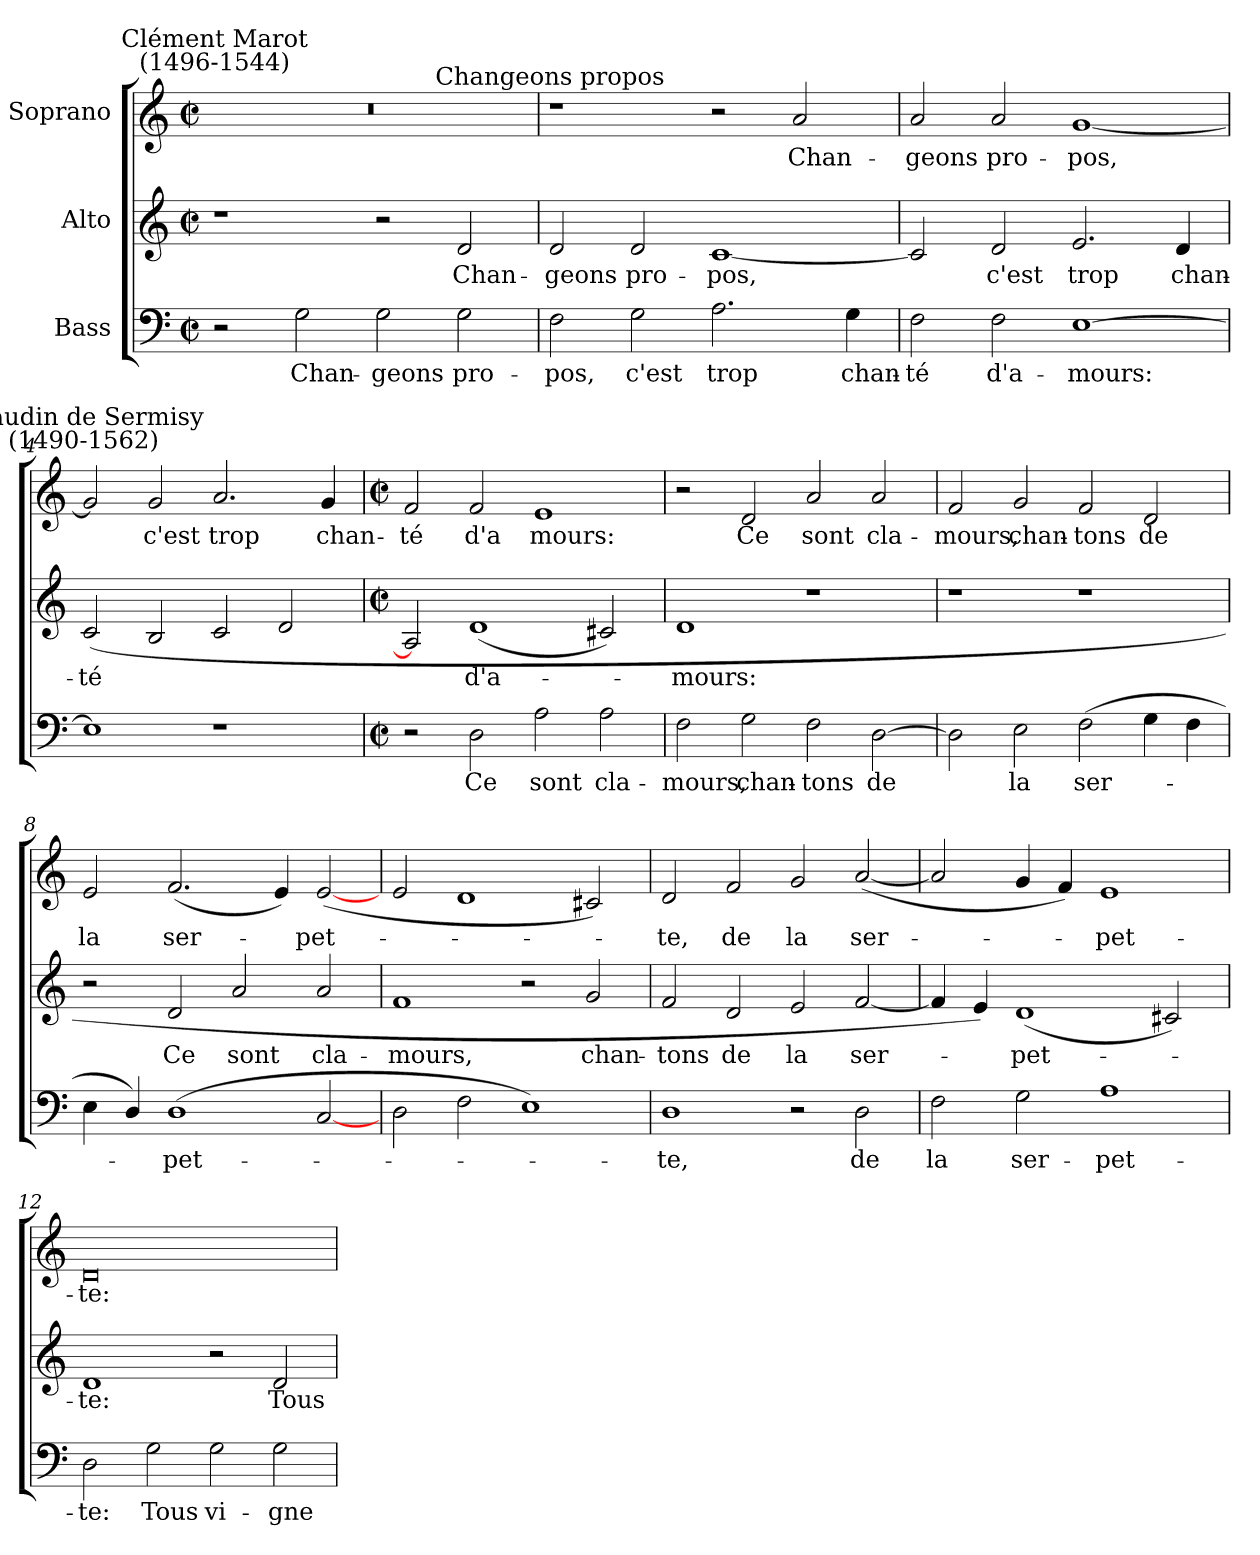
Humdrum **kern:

**kern	**text	**kern	**text	**kern	**text
*part3	*part3	*part2	*part2	*part1	*part1
*staff3	*staff3	*staff2	*staff2	*staff1	*staff1
*I"Bass	*	*I"Alto	*	*I"Soprano	*
*clefF4	*	*clefG2	*	*clefG2	*
*k[]	*	*k[]	*	*k[]	*
*C:	*	*C:	*	*C:	*
*M4/2	*	*M4/2	*	*M4/2	*
*met(c|)	*	*met(c|)	*	*met(c|)	*
=1	=1	=1	=1	=1	=1
!	!	!	!	!LO:TX:a:cj:t=Clément Marot\n(1496-1544)	!
2r	.	1r	.	0r	.
!	!LO:LY:b	!	!	!	!
2G	Chan-	.	.	.	.
!	!LO:LY:b	!	!	!	!
2G	-geons	2r	.	.	.
!	!LO:LY:b	!	!LO:LY:b	!	!
2G	pro-	2d	Chan-	.	.
=2	=2	=2	=2	=2	=2
!	!	!	!	!LO:TX:a:cj:t=Changeons propos	!
!	!LO:LY:b	!	!LO:LY:b	!	!
2F	-pos,	2d	-geons	1r	.
!	!LO:LY:b	!	!LO:LY:b	!	!
2G	c'est	2d	pro-	.	.
!	!LO:LY:b	!	!LO:LY:b	!	!
2.A	trop	[1c	-pos,	2r	.
!	!	!	!	!	!LO:LY:b
.	.	.	.	2a	Chan-
!	!LO:LY:b	!	!	!	!
4G	chan-	.	.	.	.
=3	=3	=3	=3	=3	=3
!	!LO:LY:b	!	!	!	!LO:LY:b
2F	-té	2c]	.	2a	-geons
!	!LO:LY:b	!	!LO:LY:b	!	!LO:LY:b
2F	d'a-	2d	c'est	2a	pro-
!	!LO:LY:b	!	!LO:LY:b	!	!LO:LY:b
[1E	-mours:	2.e	trop	[1g	-pos,
!	!	!	!LO:LY:b	!	!
.	.	4d	chan-	.	.
=4	=4	=4	=4	=4	=4
!	!	!	!	!LO:TX:a:cj:t=Claudin de Sermisy\n(1490-1562)	!
!	!	!	!LO:LY:b	!	!
1E]	.	(<2c	-té	2g]	.
!	!	!	!	!	!LO:LY:b
.	.	2B	.	2g	c'est
!	!	!	!	!	!LO:LY:b
1r	.	2c	.	2.a	trop
.	.	2d	.	.	.
!	!	!	!	!	!LO:LY:b
.	.	.	.	4g	chan-
!!LO:LB:g=z
=5	=5	=5	=5	=5	=5
*M4/2	*	*M4/2	*	*M4/2	*
*met(c|)	*	*met(c|)	*	*met(c|)	*
!	!	!	!	!	!LO:LY:b
2r	.	2A]	.	2f	-té
!	!LO:LY:b	!	!LO:LY:b	!	!LO:LY:b
2D	Ce	(<1d	d'a-	2f	d'a
!	!LO:LY:b	!	!	!	!LO:LY:b
2A	sont	.	.	1e	mours:
!	!LO:LY:b	!	!	!	!
2A	cla-	2c#X)	.	.	.
=6	=6	=6	=6	=6	=6
!	!LO:LY:b	!	!LO:LY:b	!	!
2F	-mours,	1d	mours:	2r	.
!	!LO:LY:b	!	!	!	!LO:LY:b
2G	chan-	.	.	2d	Ce
!	!LO:LY:b	!	!	!	!LO:LY:b
2F	-tons	1r	.	2a	sont
!	!LO:LY:b	!	!	!	!LO:LY:b
[2D	de	.	.	2a	cla-
=7	=7	=7	=7	=7	=7
!	!	!	!	!	!LO:LY:b
2D]	.	1r	.	2f	-mours,
!	!LO:LY:b	!	!	!	!LO:LY:b
2E	la	.	.	2g	chan-
!	!LO:LY:b	!	!	!	!LO:LY:b
(>2F	ser-	1r	.	2f	-tons
!	!	!	!	!	!LO:LY:b
4G	.	.	.	2d	de
4F	.	.	.	.	.
=8	=8	=8	=8	=8	=8
!	!	!	!	!	!LO:LY:b
4E	.	2r	.	2e	la
4D/)	.	.	.	.	.
!	!LO:LY:b	!	!LO:LY:b	!	!LO:LY:b
(>1D	pet-	2d	Ce	(<2.f	ser-
!	!	!	!LO:LY:b	!	!
.	.	2a	sont	.	.
.	.	.	.	4e)	.
!	!	!	!LO:LY:b	!	!LO:LY:b
[2C/	.	2a	cla-	(<[2e	pet-
=9	=9	=9	=9	=9	=9
!	!	!	!LO:LY:b	!	!
2D	.	1f	-mours,	2e	.
2F	.	.	.	1d	.
1E)	.	2r	.	.	.
!	!	!	!LO:LY:b	!	!
.	.	2g	chan-	2c#X)	.
!!LO:LB:g=z
=10	=10	=10	=10	=10	=10
!	!LO:LY:b	!	!LO:LY:b	!	!LO:LY:b
1D	te,	2f	-tons	2d	te,
!	!	!	!LO:LY:b	!	!LO:LY:b
.	.	2d	de	2f	de
!	!	!	!LO:LY:b	!	!LO:LY:b
2r	.	2e	la	2g	la
!	!LO:LY:b	!	!LO:LY:b	!	!LO:LY:b
2D	de	[2f	ser-	(<[2a	ser-
=11	=11	=11	=11	=11	=11
!	!LO:LY:b	!	!	!	!
2F	la	4f]	.	2a]	.
.	.	4e)	.	.	.
!	!LO:LY:b	!	!LO:LY:b	!	!
2G	ser-	(<1d	pet-	4g	.
.	.	.	.	4f)	.
!	!LO:LY:b	!	!	!	!LO:LY:b
1A	-pet-	.	.	1e	pet-
.	.	2c#X)	.	.	.
=12	=12	=12	=12	=12	=12
!	!LO:LY:b	!	!LO:LY:b	!	!LO:LY:b
2D	-te:	1d	te:	0d	-te:
!	!LO:LY:b	!	!	!	!
2G	Tous	.	.	.	.
!	!LO:LY:b	!	!	!	!
2G	vi-	2r	.	.	.
!	!LO:LY:b	!	!LO:LY:b	!	!
2G	-gne-	2d	Tous	.	.
=	=	=	=	=	=
*-	*-	*-	*-	*-	*-
